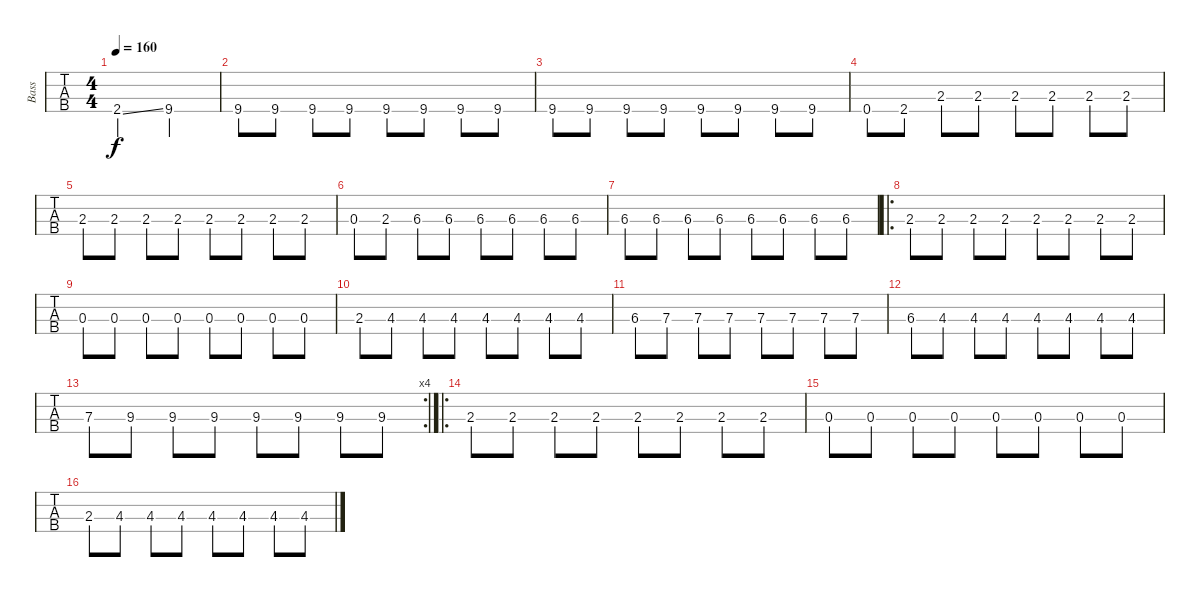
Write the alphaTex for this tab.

\track ("Bass" "Bass") {instrument electricbasspick}
\staff {tabs}
\tuning (Eb2 Bb1 F1 C1) {hide}
\ts (4 4)
\tempo 160
\clef f4
\ks c
2.4{ss}.2{dy f} 9.4.2 |
9.4.8 9.4.8 9.4.8 9.4.8 9.4.8 9.4.8 9.4.8 9.4.8 |
9.4.8 9.4.8 9.4.8 9.4.8 9.4.8 9.4.8 9.4.8 9.4.8 |
0.4.8 2.4.8 2.3.8 2.3.8 2.3.8 2.3.8 2.3.8 2.3.8 |
2.3.8 2.3.8 2.3.8 2.3.8 2.3.8 2.3.8 2.3.8 2.3.8 |
0.3.8 2.3.8 6.3.8 6.3.8 6.3.8 6.3.8 6.3.8 6.3.8 |
6.3.8 6.3.8 6.3.8 6.3.8 6.3.8 6.3.8 6.3.8 6.3.8 |
\ro
2.3.8 2.3.8 2.3.8 2.3.8 2.3.8 2.3.8 2.3.8 2.3.8 |
0.3.8 0.3.8 0.3.8 0.3.8 0.3.8 0.3.8 0.3.8 0.3.8 |
2.3.8 4.3.8 4.3.8 4.3.8 4.3.8 4.3.8 4.3.8 4.3.8 |
6.3.8 7.3.8 7.3.8 7.3.8 7.3.8 7.3.8 7.3.8 7.3.8 |
6.3.8 4.3.8 4.3.8 4.3.8 4.3.8 4.3.8 4.3.8 4.3.8 |
\rc 4
7.3.8 9.3.8 9.3.8 9.3.8 9.3.8 9.3.8 9.3.8 9.3.8 |
\ro
2.3.8 2.3.8 2.3.8 2.3.8 2.3.8 2.3.8 2.3.8 2.3.8 |
0.3.8 0.3.8 0.3.8 0.3.8 0.3.8 0.3.8 0.3.8 0.3.8 |
2.3.8 4.3.8 4.3.8 4.3.8 4.3.8 4.3.8 4.3.8 4.3.8
